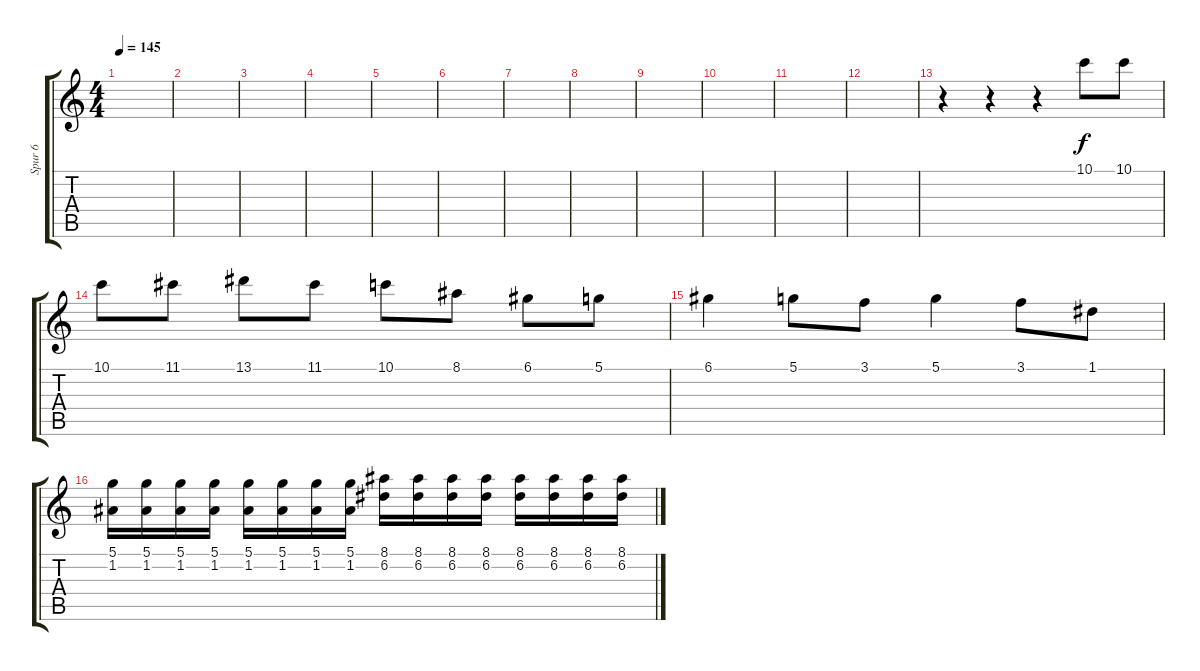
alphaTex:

\track ("Spur 6" "Spur 6") {instrument acousticguitarnylon}
\staff {score tabs}
\tuning (D4 A3 F3 C3 G2 C2) {hide}
\ts (4 4)
\tempo 145
\clef g2
\ks c
|
|
|
|
|
|
|
|
|
|
|
|
r.4 r.4 r.4 10.1.8 10.1.8 |
10.1.8 11.1.8 13.1.8 11.1.8 10.1.8 8.1.8 6.1.8 5.1.8 |
6.1.4 5.1.8 3.1.8 5.1.4 3.1.8 1.1.8 |
(5.1 1.2).16{volume 8 instrument overdrivenguitar} (5.1 1.2).16 (5.1 1.2).16 (5.1 1.2).16 (5.1 1.2).16 (5.1 1.2).16 (5.1 1.2).16 (5.1 1.2).16 (8.1 6.2).16 (8.1 6.2).16 (8.1 6.2).16 (8.1 6.2).16 (8.1 6.2).16 (8.1 6.2).16 (8.1 6.2).16 (8.1 6.2).16
